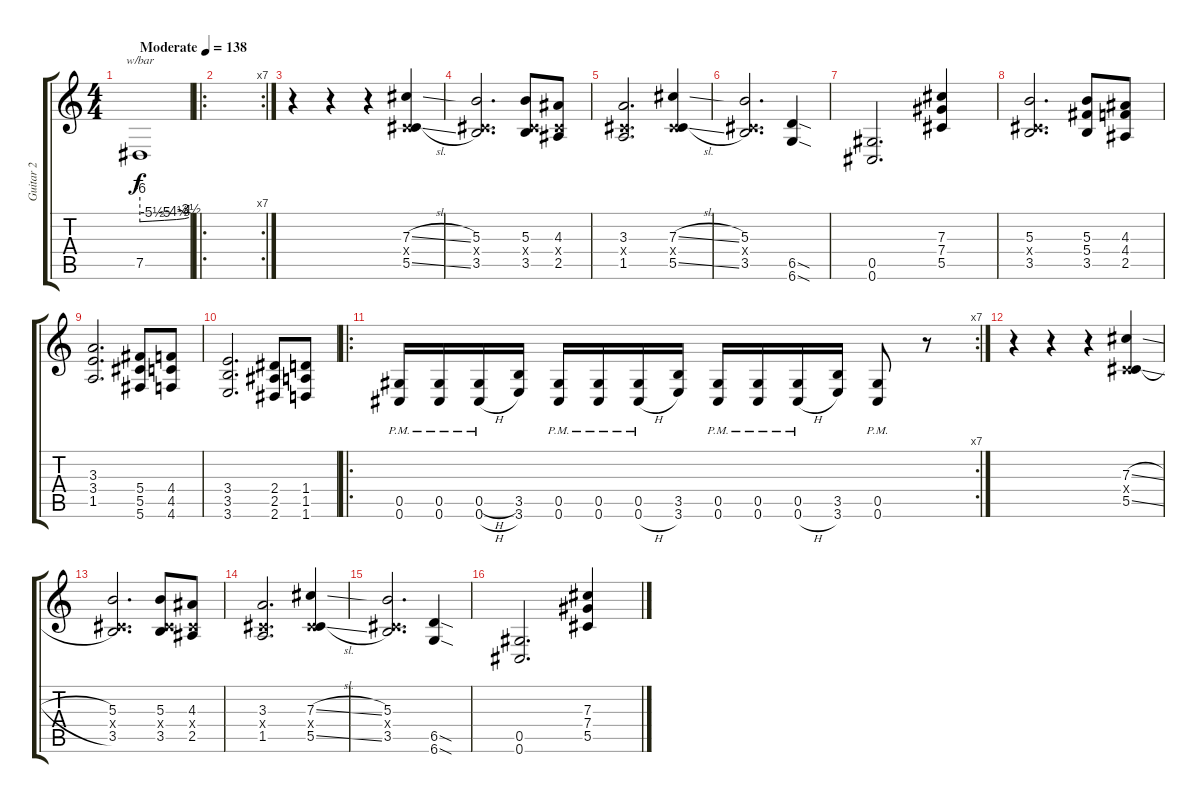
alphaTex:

\track ("Guitar 2" "Guitar 2") {instrument distortionguitar}
\staff {score tabs}
\tuning (Eb4 Bb3 Gb3 Db3 Ab2 Db2) {hide}
\ts (4 4)
\tempo (138 "Moderate")
\clef g2
\ks c
7.5.1{tbe (custom default 0 -24 15 -22 30 -20 45 -18 55 -16 60 -14) dy f instrument distortionguitar} |
\ro
\rc 7
|
r.4 r.4 r.4 (7.3{sl} 0.4{x} 5.5{sl}).4 |
(5.3 0.4{x} 3.5).2{d} (5.3 0.4{x} 3.5).8 (4.3 0.4{x} 2.5).8 |
(3.3 0.4{x} 1.5).2{d} (7.3{sl} 0.4{x} 5.5{sl}).4 |
(5.3 0.4{x} 3.5).2{d} (6.5{sod} 6.6{sod}).4 |
(0.5 0.6).2{d} (7.3 7.4 5.5).4 |
(5.3 0.4{x} 3.5).2{d} (5.3 5.4 3.5).8 (4.3 4.4 2.5).8 |
(3.3 3.4 1.5).2{d} (5.4 5.5 5.6).8 (4.4 4.5 4.6).8 |
(3.4 3.5 3.6).2{d} (2.4 2.5 2.6).8 (1.4 1.5 1.6).8 |
\ro
\rc 7
(0.5{pm} 0.6{pm}).16 (0.5{pm} 0.6{pm}).16 (0.5{h pm} 0.6{h pm}).16 (3.5 3.6).16 (0.5{pm} 0.6{pm}).16 (0.5{pm} 0.6{pm}).16 (0.5{pm} 0.6{h pm}).16 (3.5 3.6).16 (0.5{pm} 0.6{pm}).16 (0.5{pm} 0.6{pm}).16 (0.5{pm} 0.6{h pm}).16 (3.5 3.6).16 (0.5{pm} 0.6{pm}).8 r.8 |
r.4 r.4 r.4 (7.3{sl} 0.4{x} 5.5{sl}).4 |
(5.3 0.4{x} 3.5).2{d} (5.3 0.4{x} 3.5).8 (4.3 0.4{x} 2.5).8 |
(3.3 0.4{x} 1.5).2{d} (7.3{sl} 0.4{x} 5.5{sl}).4 |
(5.3 0.4{x} 3.5).2{d} (6.5{sod} 6.6{sod}).4 |
(0.5 0.6).2{d} (7.3 7.4 5.5).4
